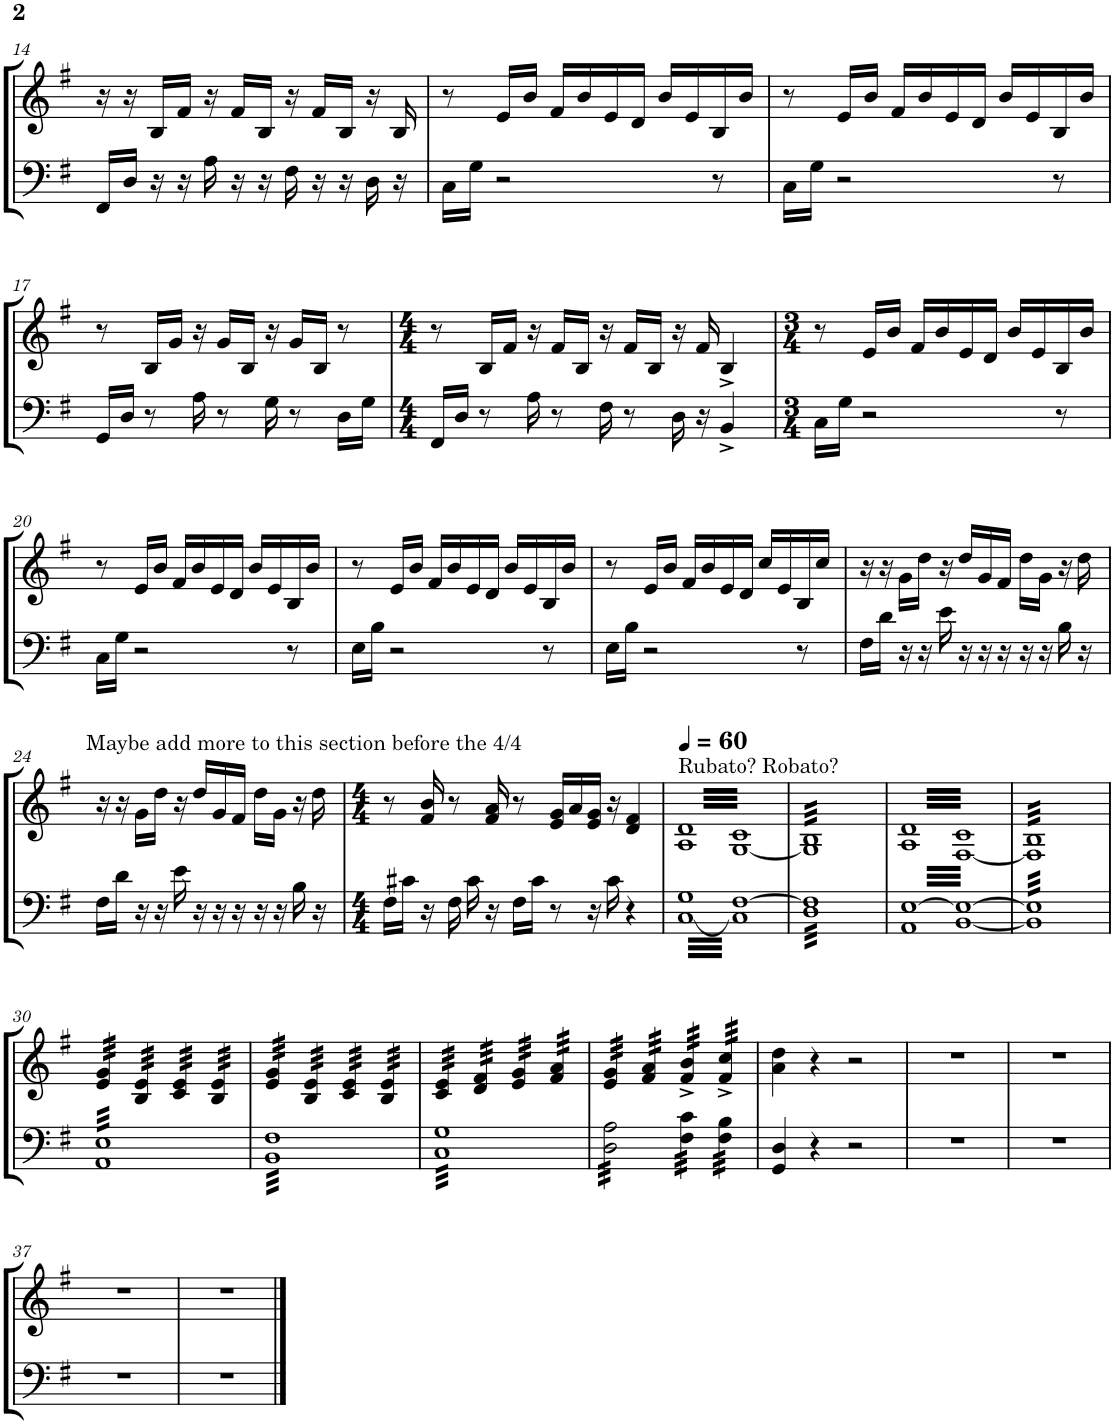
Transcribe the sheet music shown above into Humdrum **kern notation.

**kern	**kern
*part1	*part1
*staff2	*staff1
*I"Marimba	*
*I'Mrm.	*
!!LO:PB:g=z
*clefF4	*clefG2
*k[f#]	*k[f#]
*M3/4	*M3/4
=14	=14
16FF#/LL	16r
16D/JJ	16r
16r	16B/LL
16r	16f#/JJ
16A\	16r
16r	16f#/LL
16r	16B/JJ
16F#\	16r
16r	16f#/LL
16r	16B/JJ
16D\	16r
16r	16B/
=15	=15
16C\LL	8r
16G\JJ	.
2r	16e/LL
.	16b/JJ
.	16f#/LL
.	16b/
.	16e/
.	16d/JJ
.	16b/LL
.	16e/
8r	16B/
.	16b/JJ
=16	=16
16C\LL	8r
16G\JJ	.
2r	16e/LL
.	16b/JJ
.	16f#/LL
.	16b/
.	16e/
.	16d/JJ
.	16b/LL
.	16e/
8r	16B/
.	16b/JJ
!!LO:LB:g=z
=17	=17
16GG/LL	8r
16D/JJ	.
8r	16B/LL
.	16g/JJ
16A\	16r
8r	16g/LL
.	16B/JJ
16G\	16r
8r	16g/LL
.	16B/JJ
16D\LL	8r
16G\JJ	.
=18	=18
*M4/4	*M4/4
16FF#/LL	8r
16D/JJ	.
8r	16B/LL
.	16f#/JJ
16A\	16r
8r	16f#/LL
.	16B/JJ
16F#\	16r
8r	16f#/LL
.	16B/JJ
16D\	16r
16r	16f#/
4BB^/	4B^/
=19	=19
*M3/4	*M3/4
16C\LL	8r
16G\JJ	.
2r	16e/LL
.	16b/JJ
.	16f#/LL
.	16b/
.	16e/
.	16d/JJ
.	16b/LL
.	16e/
8r	16B/
.	16b/JJ
!!LO:LB:g=z
=20	=20
16C\LL	8r
16G\JJ	.
2r	16e/LL
.	16b/JJ
.	16f#/LL
.	16b/
.	16e/
.	16d/JJ
.	16b/LL
.	16e/
8r	16B/
.	16b/JJ
=21	=21
16E\LL	8r
16B\JJ	.
2r	16e/LL
.	16b/JJ
.	16f#/LL
.	16b/
.	16e/
.	16d/JJ
.	16b/LL
.	16e/
8r	16B/
.	16b/JJ
=22	=22
16E\LL	8r
16B\JJ	.
2r	16e/LL
.	16b/JJ
.	16f#/LL
.	16b/
.	16e/
.	16d/JJ
.	16cc/LL
.	16e/
8r	16B/
.	16cc/JJ
=23	=23
16F#\LL	16r
16d\JJ	16r
16r	16g\LL
16r	16dd\JJ
16e\	16r
16r	16dd/LL
16r	16g/
16r	16f#/JJ
16r	16dd\LL
16r	16g\JJ
16B\	16r
16r	16dd\
!!LO:LB:g=z
=24	=24
16F#\LL	16r
16d\JJ	16r
16r	16g\LL
16r	16dd\JJ
16e\	16r
16r	16dd/LL
16r	16g/
16r	16f#/JJ
16r	16dd\LL
16r	16g\JJ
16B\	16r
!	!LO:TX:a:t=Maybe add more to this section before the 4/4
16r	16dd\
=25	=25
*M4/4	*M4/4
16F#\LL	8r
16c#X\JJ	.
16r	16f#/ 16b/
16F#\	8r
16c#\	.
16r	16f#/ 16a/
16F#\LL	8r
16c#\JJ	.
8r	16e/ 16g/LL
.	16a/
16r	16e/ 16g/JJ
16c#\	16r
4r	4d/ 4f#/
=26	=26
*	*MM60
!	!LO:TX:a:t=Rubato? Robato?
*	*tremolo
[3.C 3.G	64A 64dLLLL
.	[64G 64c
.	64A 64d
.	[64G 64c
.	64A 64d
.	[64G 64c
.	64A 64d
.	[64G 64c
.	64A 64d
.	[64G 64c
.	64A 64d
.	[64G 64c
.	64A 64d
.	[64G 64c
.	64A 64d
.	[64G 64c
.	64A 64d
.	[64G 64c
.	64A 64d
.	[64G 64c
.	64A 64d
.	[64G 64c
.	64A 64d
.	[64G 64c
.	64A 64d
.	[64G 64c
.	64A 64d
.	[64G 64c
.	64A 64d
.	[64G 64c
.	64A 64d
.	[64G 64c
3.C] [3.F#	64A 64d
.	[64G 64c
.	64A 64d
.	[64G 64c
.	64A 64d
.	[64G 64c
.	64A 64d
.	[64G 64c
.	64A 64d
.	[64G 64c
.	64A 64d
.	[64G 64c
.	64A 64d
.	[64G 64c
.	64A 64d
.	[64G 64c
.	64A 64d
.	[64G 64c
.	64A 64d
.	[64G 64c
.	64A 64d
.	[64G 64c
.	64A 64d
.	[64G 64c
.	64A 64d
.	[64G 64c
.	64A 64d
.	[64G 64c
.	64A 64d
.	[64G 64c
.	64A 64d
.	64G 64cJJJJ
=27	=27
*tremolo	*
32D 32F#]LLL	32G] 32BLLL
.	.
32D 32F#	32G 32B
.	.
32D 32F#	32G 32B
.	.
32D 32F#	32G 32B
.	.
32D 32F#	32G 32B
.	.
32D 32F#	32G 32B
.	.
32D 32F#	32G 32B
.	.
32D 32F#	32G 32B
.	.
32D 32F#	32G 32B
.	.
32D 32F#	32G 32B
.	.
32D 32F#	32G 32B
.	.
32D 32F#	32G 32B
.	.
32D 32F#	32G 32B
.	.
32D 32F#	32G 32B
.	.
32D 32F#	32G 32B
.	.
32D 32F#	32G 32B
.	.
32D 32F#	32G 32B
32D 32F#	32G 32B
32D 32F#	32G 32B
32D 32F#	32G 32B
32D 32F#	32G 32B
32D 32F#	32G 32B
32D 32F#	32G 32B
32D 32F#	32G 32B
32D 32F#	32G 32B
32D 32F#	32G 32B
32D 32F#	32G 32B
32D 32F#	32G 32B
32D 32F#	32G 32B
32D 32F#	32G 32B
32D 32F#	32G 32B
32D 32F#JJJ	32G 32BJJJ
*Xtremolo	*
=28	=28
3.AA [3.E	64A 64dLLLL
.	[64F# 64c
.	64A 64d
.	[64F# 64c
.	64A 64d
.	[64F# 64c
.	64A 64d
.	[64F# 64c
.	64A 64d
.	[64F# 64c
.	64A 64d
.	[64F# 64c
.	64A 64d
.	[64F# 64c
.	64A 64d
.	[64F# 64c
.	64A 64d
.	[64F# 64c
.	64A 64d
.	[64F# 64c
.	64A 64d
.	[64F# 64c
.	64A 64d
.	[64F# 64c
.	64A 64d
.	[64F# 64c
.	64A 64d
.	[64F# 64c
.	64A 64d
.	[64F# 64c
.	64A 64d
.	[64F# 64c
[3.BB 3.E_	64A 64d
.	[64F# 64c
.	64A 64d
.	[64F# 64c
.	64A 64d
.	[64F# 64c
.	64A 64d
.	[64F# 64c
.	64A 64d
.	[64F# 64c
.	64A 64d
.	[64F# 64c
.	64A 64d
.	[64F# 64c
.	64A 64d
.	[64F# 64c
.	64A 64d
.	[64F# 64c
.	64A 64d
.	[64F# 64c
.	64A 64d
.	[64F# 64c
.	64A 64d
.	[64F# 64c
.	64A 64d
.	[64F# 64c
.	64A 64d
.	[64F# 64c
.	64A 64d
.	[64F# 64c
.	64A 64d
.	64F# 64cJJJJ
=29	=29
*tremolo	*
32BB] 32E]LLL	32F#] 32BLLL
.	.
32BB 32E	32F# 32B
.	.
32BB 32E	32F# 32B
.	.
32BB 32E	32F# 32B
.	.
32BB 32E	32F# 32B
.	.
32BB 32E	32F# 32B
.	.
32BB 32E	32F# 32B
.	.
32BB 32E	32F# 32B
.	.
32BB 32E	32F# 32B
.	.
32BB 32E	32F# 32B
.	.
32BB 32E	32F# 32B
.	.
32BB 32E	32F# 32B
.	.
32BB 32E	32F# 32B
.	.
32BB 32E	32F# 32B
.	.
32BB 32E	32F# 32B
.	.
32BB 32E	32F# 32B
.	.
32BB 32E	32F# 32B
32BB 32E	32F# 32B
32BB 32E	32F# 32B
32BB 32E	32F# 32B
32BB 32E	32F# 32B
32BB 32E	32F# 32B
32BB 32E	32F# 32B
32BB 32E	32F# 32B
32BB 32E	32F# 32B
32BB 32E	32F# 32B
32BB 32E	32F# 32B
32BB 32E	32F# 32B
32BB 32E	32F# 32B
32BB 32E	32F# 32B
32BB 32E	32F# 32B
32BB 32EJJJ	32F# 32BJJJ
!!LO:LB:g=z
=30	=30
32AA 32ELLL	32e/^ 32g/^LLL
32AA 32E	32e/^ 32g/^
32AA 32E	32e/^ 32g/^
32AA 32E	32e/^ 32g/^
32AA 32E	32e/^ 32g/^
32AA 32E	32e/^ 32g/^
32AA 32E	32e/^ 32g/^
32AA 32E	32e/^ 32g/^JJJ
32AA 32E	32B/^ 32e/^LLL
32AA 32E	32B/^ 32e/^
32AA 32E	32B/^ 32e/^
32AA 32E	32B/^ 32e/^
32AA 32E	32B/^ 32e/^
32AA 32E	32B/^ 32e/^
32AA 32E	32B/^ 32e/^
32AA 32E	32B/^ 32e/^JJJ
32AA 32E	32c/^ 32e/^LLL
32AA 32E	32c/^ 32e/^
32AA 32E	32c/^ 32e/^
32AA 32E	32c/^ 32e/^
32AA 32E	32c/^ 32e/^
32AA 32E	32c/^ 32e/^
32AA 32E	32c/^ 32e/^
32AA 32E	32c/^ 32e/^JJJ
32AA 32E	32B/^ 32e/^LLL
32AA 32E	32B/^ 32e/^
32AA 32E	32B/^ 32e/^
32AA 32E	32B/^ 32e/^
32AA 32E	32B/^ 32e/^
32AA 32E	32B/^ 32e/^
32AA 32E	32B/^ 32e/^
32AA 32EJJJ	32B/^ 32e/^JJJ
=31	=31
32BB 32F#LLL	32e/^ 32g/^LLL
32BB 32F#	32e/^ 32g/^
32BB 32F#	32e/^ 32g/^
32BB 32F#	32e/^ 32g/^
32BB 32F#	32e/^ 32g/^
32BB 32F#	32e/^ 32g/^
32BB 32F#	32e/^ 32g/^
32BB 32F#	32e/^ 32g/^JJJ
32BB 32F#	32B/^ 32e/^LLL
32BB 32F#	32B/^ 32e/^
32BB 32F#	32B/^ 32e/^
32BB 32F#	32B/^ 32e/^
32BB 32F#	32B/^ 32e/^
32BB 32F#	32B/^ 32e/^
32BB 32F#	32B/^ 32e/^
32BB 32F#	32B/^ 32e/^JJJ
32BB 32F#	32c/^ 32e/^LLL
32BB 32F#	32c/^ 32e/^
32BB 32F#	32c/^ 32e/^
32BB 32F#	32c/^ 32e/^
32BB 32F#	32c/^ 32e/^
32BB 32F#	32c/^ 32e/^
32BB 32F#	32c/^ 32e/^
32BB 32F#	32c/^ 32e/^JJJ
32BB 32F#	32B/^ 32e/^LLL
32BB 32F#	32B/^ 32e/^
32BB 32F#	32B/^ 32e/^
32BB 32F#	32B/^ 32e/^
32BB 32F#	32B/^ 32e/^
32BB 32F#	32B/^ 32e/^
32BB 32F#	32B/^ 32e/^
32BB 32F#JJJ	32B/^ 32e/^JJJ
=32	=32
32C 32GLLL	32c/^ 32e/^LLL
32C 32G	32c/^ 32e/^
32C 32G	32c/^ 32e/^
32C 32G	32c/^ 32e/^
32C 32G	32c/^ 32e/^
32C 32G	32c/^ 32e/^
32C 32G	32c/^ 32e/^
32C 32G	32c/^ 32e/^JJJ
32C 32G	32d/^ 32f#/^LLL
32C 32G	32d/^ 32f#/^
32C 32G	32d/^ 32f#/^
32C 32G	32d/^ 32f#/^
32C 32G	32d/^ 32f#/^
32C 32G	32d/^ 32f#/^
32C 32G	32d/^ 32f#/^
32C 32G	32d/^ 32f#/^JJJ
32C 32G	32e/^ 32g/^LLL
32C 32G	32e/^ 32g/^
32C 32G	32e/^ 32g/^
32C 32G	32e/^ 32g/^
32C 32G	32e/^ 32g/^
32C 32G	32e/^ 32g/^
32C 32G	32e/^ 32g/^
32C 32G	32e/^ 32g/^JJJ
32C 32G	32f#/^ 32a/^LLL
32C 32G	32f#/^ 32a/^
32C 32G	32f#/^ 32a/^
32C 32G	32f#/^ 32a/^
32C 32G	32f#/^ 32a/^
32C 32G	32f#/^ 32a/^
32C 32G	32f#/^ 32a/^
32C 32GJJJ	32f#/^ 32a/^JJJ
=33	=33
32D\ 32A\LLL	32e/^ 32g/^LLL
32D\ 32A\	32e/^ 32g/^
32D\ 32A\	32e/^ 32g/^
32D\ 32A\	32e/^ 32g/^
32D\ 32A\	32e/^ 32g/^
32D\ 32A\	32e/^ 32g/^
32D\ 32A\	32e/^ 32g/^
32D\ 32A\	32e/^ 32g/^JJJ
32D\ 32A\	32f#/^ 32a/^LLL
32D\ 32A\	32f#/^ 32a/^
32D\ 32A\	32f#/^ 32a/^
32D\ 32A\	32f#/^ 32a/^
32D\ 32A\	32f#/^ 32a/^
32D\ 32A\	32f#/^ 32a/^
32D\ 32A\	32f#/^ 32a/^
32D\ 32A\JJJ	32f#/^ 32a/^JJJ
32F#\ 32c\LLL	32f#/^ 32b/^LLL
32F#\ 32c\	32f#/^ 32b/^
32F#\ 32c\	32f#/^ 32b/^
32F#\ 32c\	32f#/^ 32b/^
32F#\ 32c\	32f#/^ 32b/^
32F#\ 32c\	32f#/^ 32b/^
32F#\ 32c\	32f#/^ 32b/^
32F#\ 32c\JJJ	32f#/^ 32b/^JJJ
32F#\ 32B\LLL	32f#/^ 32cc/^LLL
32F#\ 32B\	32f#/^ 32cc/^
32F#\ 32B\	32f#/^ 32cc/^
32F#\ 32B\	32f#/^ 32cc/^
32F#\ 32B\	32f#/^ 32cc/^
32F#\ 32B\	32f#/^ 32cc/^
32F#\ 32B\	32f#/^ 32cc/^
32F#\ 32B\JJJ	32f#/^ 32cc/^JJJ
*	*Xtremolo
*Xtremolo	*
=34	=34
4GG/ 4D/	4a\ 4dd\
4r	4r
2r	2r
=35	=35
1r	1r
=36	=36
1r	1r
!!LO:LB:g=z
=37	=37
1r	1r
=38	=38
1r	1r
==	==
*-	*-
